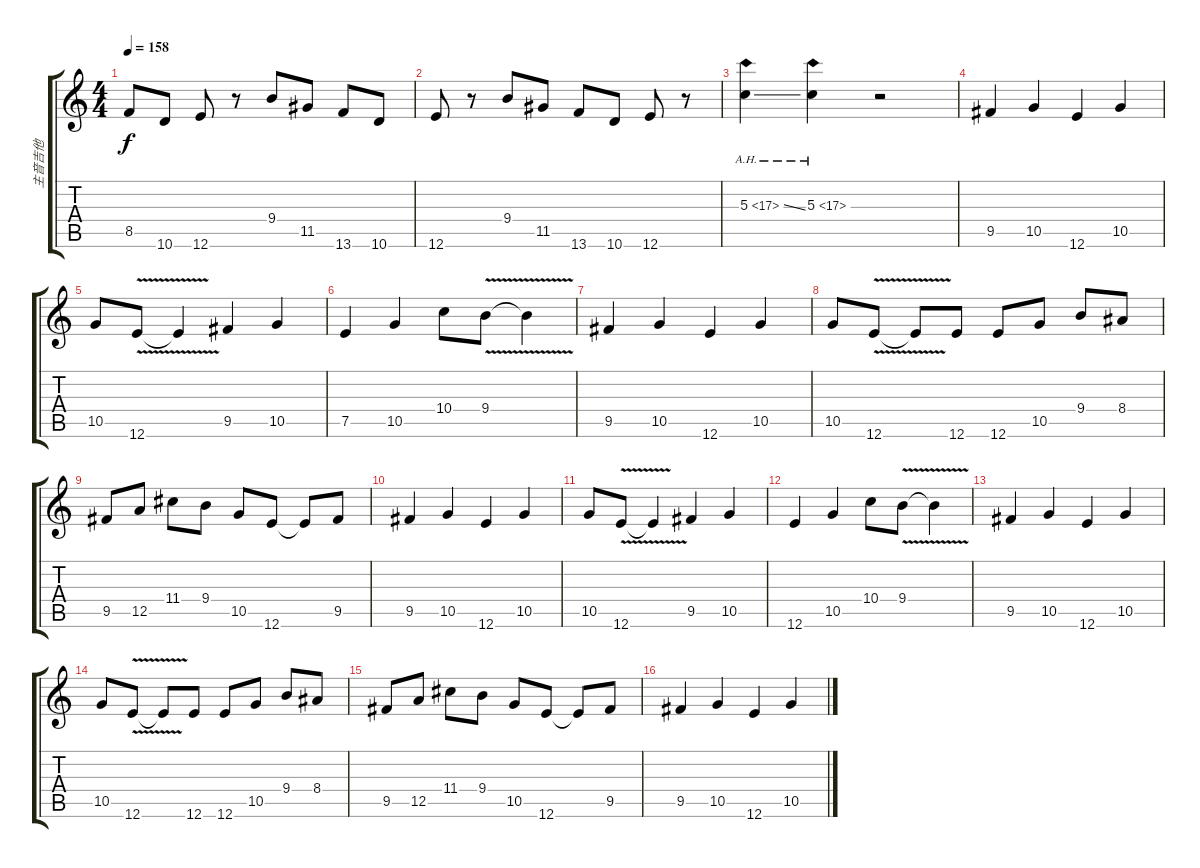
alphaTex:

\track ("主音吉他" "主音吉他") {instrument overdrivenguitar}
\staff {score tabs}
\tuning (E4 B3 G3 D3 A2 E2) {hide}
\ts (4 4)
\tempo 158
\clef g2
\ks c
8.5.8{dy f} 10.6.8 12.6.8 r.8 9.4.8 11.5.8 13.6.8 10.6.8 |
12.6.8 r.8 9.4.8 11.5.8 13.6.8 10.6.8 12.6.8 r.8 |
5.3{ah 12 ss}.4 5.3{ah 12}.4 r.2 |
9.5.4 10.5.4 12.6.4 10.5.4 |
10.5.8 12.6{v}.8 12.6{t}.4 9.5.4 10.5.4 |
7.5.4 10.5.4 10.4.8 9.4{v}.8 9.4{t}.4 |
9.5.4 10.5.4 12.6.4 10.5.4 |
10.5.8 12.6{v}.8 12.6{t}.8 12.6.8 12.6.8 10.5.8 9.4.8 8.4.8 |
9.5.8 12.5.8 11.4.8 9.4.8 10.5.8 12.6.8 12.6{t}.8 9.5.8 |
9.5.4 10.5.4 12.6.4 10.5.4 |
10.5.8 12.6{v}.8 12.6{t}.4 9.5.4 10.5.4 |
12.6.4 10.5.4 10.4.8 9.4{v}.8 9.4{t}.4 |
9.5.4 10.5.4 12.6.4 10.5.4 |
10.5.8 12.6{v}.8 12.6{t}.8 12.6.8 12.6.8 10.5.8 9.4.8 8.4.8 |
9.5.8 12.5.8 11.4.8 9.4.8 10.5.8 12.6.8 12.6{t}.8 9.5.8 |
9.5.4 10.5.4 12.6.4 10.5.4
